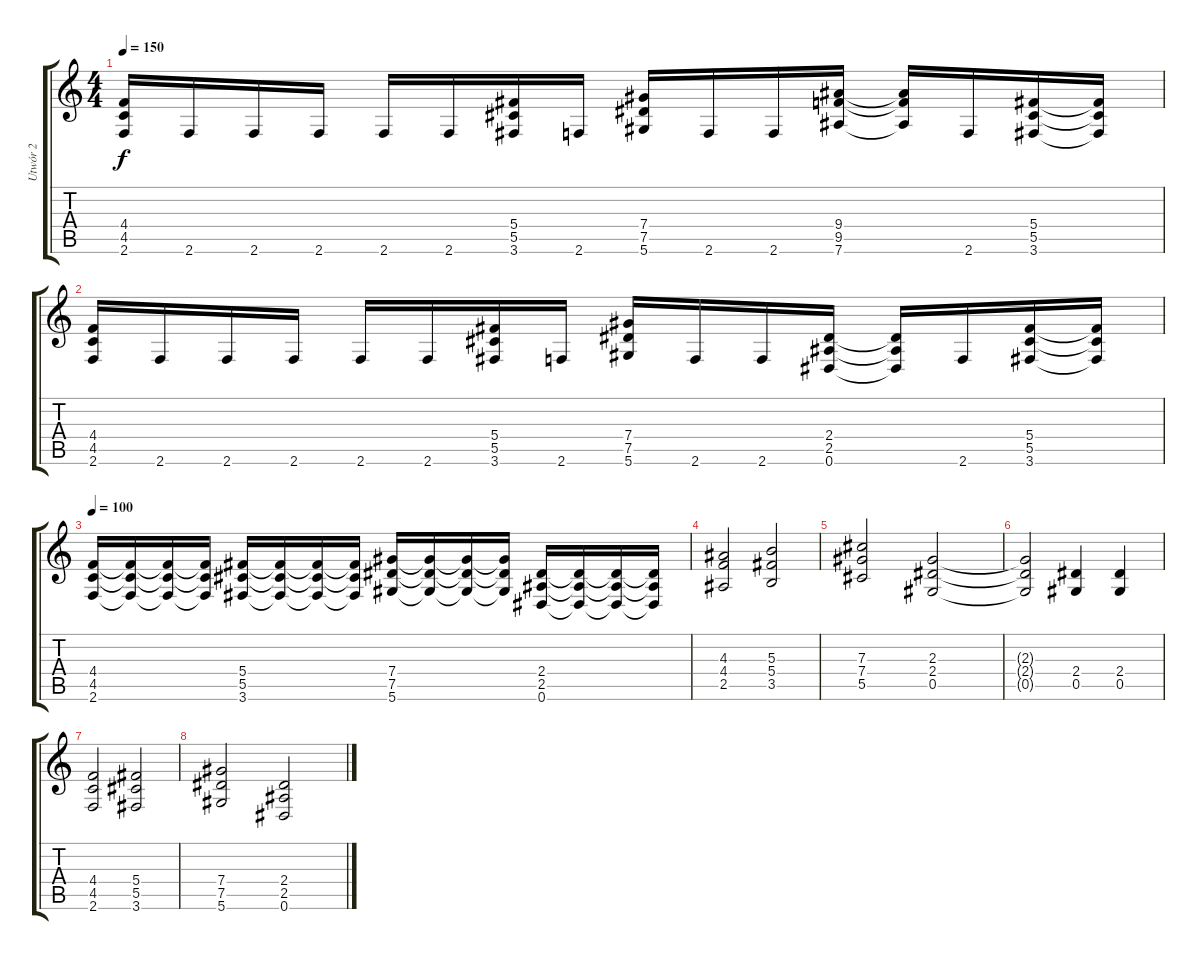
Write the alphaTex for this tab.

\track ("Utwór 2" "Utwór 2") {instrument distortionguitar}
\staff {score tabs}
\tuning (Eb4 Bb3 Gb3 Db3 Ab2 Eb2) {hide}
\ts (4 4)
\tempo 150
\clef g2
\ks c
(4.4 4.5 2.6).16{dy f} 2.6.16 2.6.16 2.6.16 2.6.16 2.6.16 (5.4 5.5 3.6).16 2.6.16 (7.4 7.5 5.6).16 2.6.16 2.6.16 (9.4 9.5 7.6).16 (9.4{t} 9.5{t} 7.6{t}).16 2.6.16 (5.4 5.5 3.6).16 (5.4{t} 5.5{t} 3.6{t}).16 |
(4.4 4.5 2.6).16 2.6.16 2.6.16 2.6.16 2.6.16 2.6.16 (5.4 5.5 3.6).16 2.6.16 (7.4 7.5 5.6).16 2.6.16 2.6.16 (2.4 2.5 0.6).16 (2.4{t} 2.5{t} 0.6{t}).16 2.6.16 (5.4 5.5 3.6).16 (5.4{t} 5.5{t} 3.6{t}).16 |
\tempo 100
(4.4 4.5 2.6).16 (4.4{t} 4.5{t} 2.6{t}).16 (4.4{t} 4.5{t} 2.6{t}).16 (4.4{t} 4.5{t} 2.6{t}).16 (5.4 5.5 3.6).16 (5.4{t} 5.5{t} 3.6{t}).16 (5.4{t} 5.5{t} 3.6{t}).16 (5.4{t} 5.5{t} 3.6{t}).16 (7.4 7.5 5.6).16 (7.4{t} 7.5{t} 5.6{t}).16 (7.4{t} 7.5{t} 5.6{t}).16 (7.4{t} 7.5{t} 5.6{t}).16 (2.4 2.5 0.6).16 (2.4{t} 2.5{t} 0.6{t}).16 (2.4{t} 2.5{t} 0.6{t}).16 (2.4{t} 2.5{t} 0.6{t}).16 |
(4.3 4.4 2.5).2 (5.3 5.4 3.5).2 |
(7.3 7.4 5.5).2 (2.3 2.4 0.5).2 |
(2.3{t} 2.4{t} 0.5{t}).2 (2.4 0.5).4 (2.4 0.5).4 |
(4.4 4.5 2.6).2 (5.4 5.5 3.6).2 |
(7.4 7.5 5.6).2 (2.4 2.5 0.6).2
